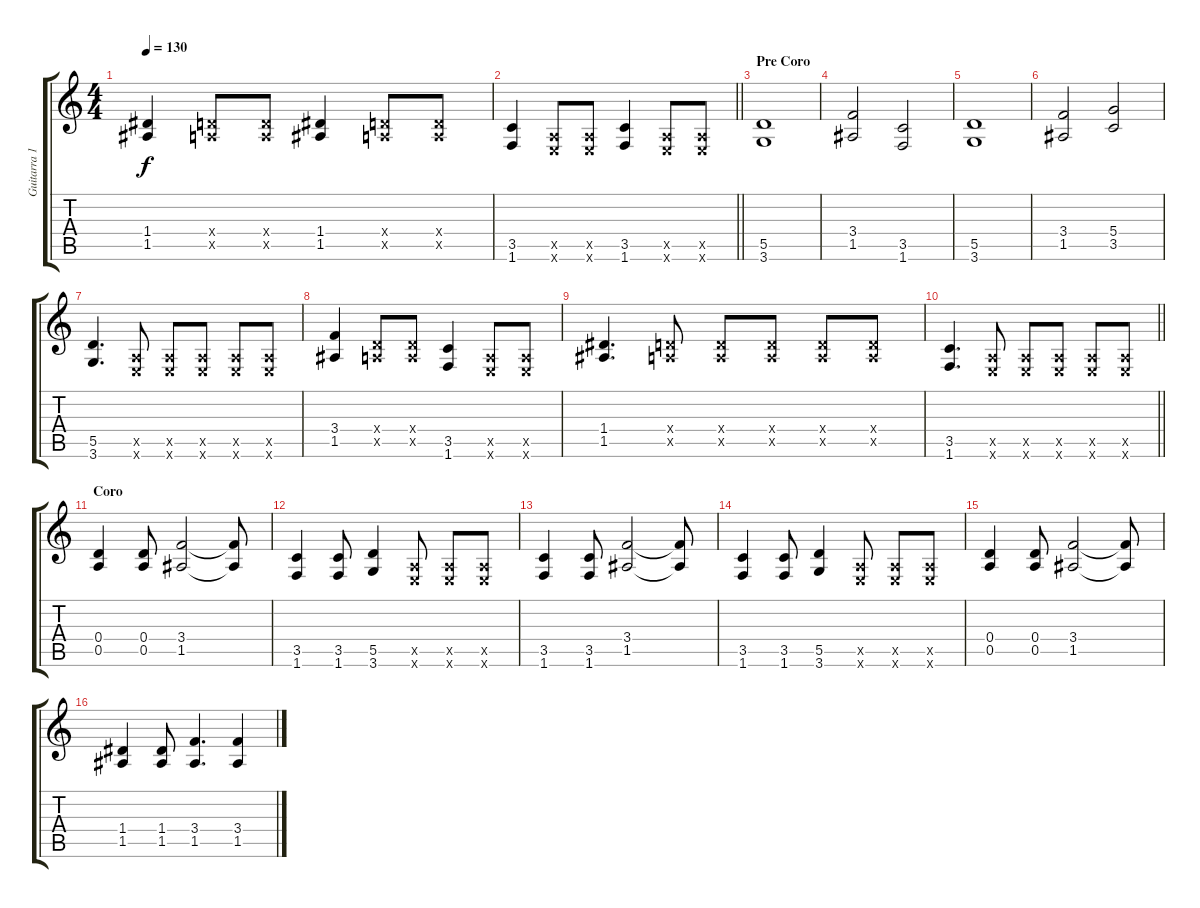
\track ("Guitarra 1" "Guitarra 1") {instrument distortionguitar}
\staff {score tabs}
\tuning (E4 B3 G3 D3 A2 E2) {hide}
\ts (4 4)
\tempo 130
\clef g2
\ks c
(1.4 1.5).4{dy f} (0.4{x} 0.5{x}).8 (0.4{x} 0.5{x}).8 (1.4 1.5).4 (0.4{x} 0.5{x}).8 (0.4{x} 0.5{x}).8 |
\barLineRight lightlight
(3.5 1.6).4 (0.5{x} 0.6{x}).8 (0.5{x} 0.6{x}).8 (3.5 1.6).4 (0.5{x} 0.6{x}).8 (0.5{x} 0.6{x}).8 |
\section ("" "Pre Coro")
(5.5 3.6).1 |
(3.4 1.5).2 (3.5 1.6).2 |
(5.5 3.6).1 |
(3.4 1.5).2 (5.4 3.5).2 |
(5.5 3.6).4{d} (0.5{x} 0.6{x}).8 (0.5{x} 0.6{x}).8 (0.5{x} 0.6{x}).8 (0.5{x} 0.6{x}).8 (0.5{x} 0.6{x}).8 |
(3.4 1.5).4 (0.4{x} 0.5{x}).8 (0.4{x} 0.5{x}).8 (3.5 1.6).4 (0.5{x} 0.6{x}).8 (0.5{x} 0.6{x}).8 |
(1.4 1.5).4{d} (0.4{x} 0.5{x}).8 (0.4{x} 0.5{x}).8 (0.4{x} 0.5{x}).8 (0.4{x} 0.5{x}).8 (0.4{x} 0.5{x}).8 |
\barLineRight lightlight
(3.5 1.6).4{d} (0.5{x} 0.6{x}).8 (0.5{x} 0.6{x}).8 (0.5{x} 0.6{x}).8 (0.5{x} 0.6{x}).8 (0.5{x} 0.6{x}).8 |
\section ("" "Coro")
(0.4 0.5).4 (0.4 0.5).8 (3.4 1.5).2 (3.4{t} 1.5{t}).8 |
(3.5 1.6).4 (3.5 1.6).8 (5.5 3.6).4 (0.5{x} 0.6{x}).8 (0.5{x} 0.6{x}).8 (0.5{x} 0.6{x}).8 |
(3.5 1.6).4 (3.5 1.6).8 (3.4 1.5).2 (3.4{t} 1.5{t}).8 |
(3.5 1.6).4 (3.5 1.6).8 (5.5 3.6).4 (0.5{x} 0.6{x}).8 (0.5{x} 0.6{x}).8 (0.5{x} 0.6{x}).8 |
(0.4 0.5).4 (0.4 0.5).8 (3.4 1.5).2 (3.4{t} 1.5{t}).8 |
(1.4 1.5).4 (1.4 1.5).8 (3.4 1.5).4{d} (3.4 1.5).4
